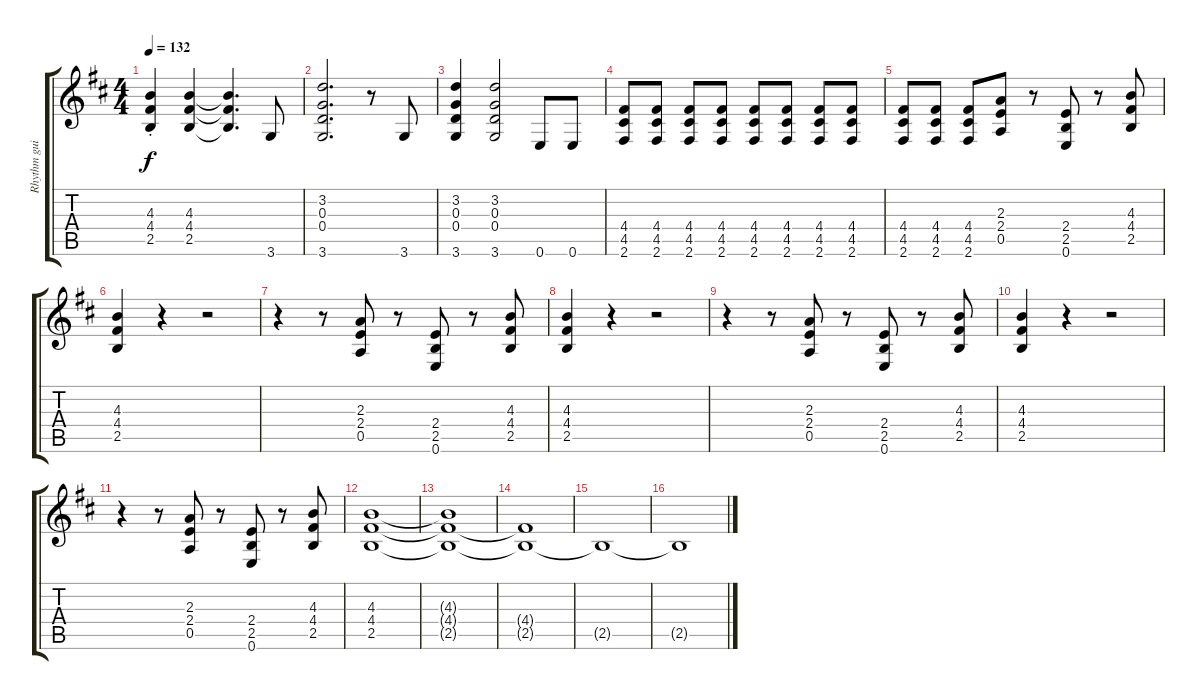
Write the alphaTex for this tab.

\track ("Rhythm guitar" "Rhythm gui") {instrument overdrivenguitar}
\staff {score tabs}
\tuning (E4 B3 G3 D3 A2 E2) {hide}
\ts (4 4)
\tempo 132
\clef g2
\ks d
(4.3{st} 4.4{st} 2.5{st}).4{dy f} (4.3 4.4 2.5).4 (4.3{t} 4.4{t} 2.5{t}).4{d} 3.6.8 |
(3.2 0.3 0.4 3.6).2{d} r.8 3.6.8 |
(3.2 0.3 0.4 3.6).4 (3.2 0.3 0.4 3.6).2 0.6.8 0.6.8 |
(4.4 4.5 2.6).8 (4.4 4.5 2.6).8 (4.4 4.5 2.6).8 (4.4 4.5 2.6).8 (4.4 4.5 2.6).8 (4.4 4.5 2.6).8 (4.4 4.5 2.6).8 (4.4 4.5 2.6).8 |
(4.4 4.5 2.6).8 (4.4 4.5 2.6).8 (4.4 4.5 2.6).8 (2.3 2.4 0.5).8 r.8 (2.4 2.5 0.6).8 r.8 (4.3 4.4 2.5).8 |
(4.3 4.4 2.5).4 r.4 r.2 |
r.4 r.8 (2.3 2.4 0.5).8 r.8 (2.4 2.5 0.6).8 r.8 (4.3 4.4 2.5).8 |
(4.3 4.4 2.5).4 r.4 r.2 |
r.4 r.8 (2.3 2.4 0.5).8 r.8 (2.4 2.5 0.6).8 r.8 (4.3 4.4 2.5).8 |
(4.3 4.4 2.5).4 r.4 r.2 |
r.4 r.8 (2.3 2.4 0.5).8 r.8 (2.4 2.5 0.6).8 r.8 (4.3 4.4 2.5).8 |
(4.3 4.4 2.5).1 |
(4.3{t} 4.4{t} 2.5{t}).1 |
(4.4{t} 2.5{t}).1 |
2.5{t}.1 |
2.5{t}.1
